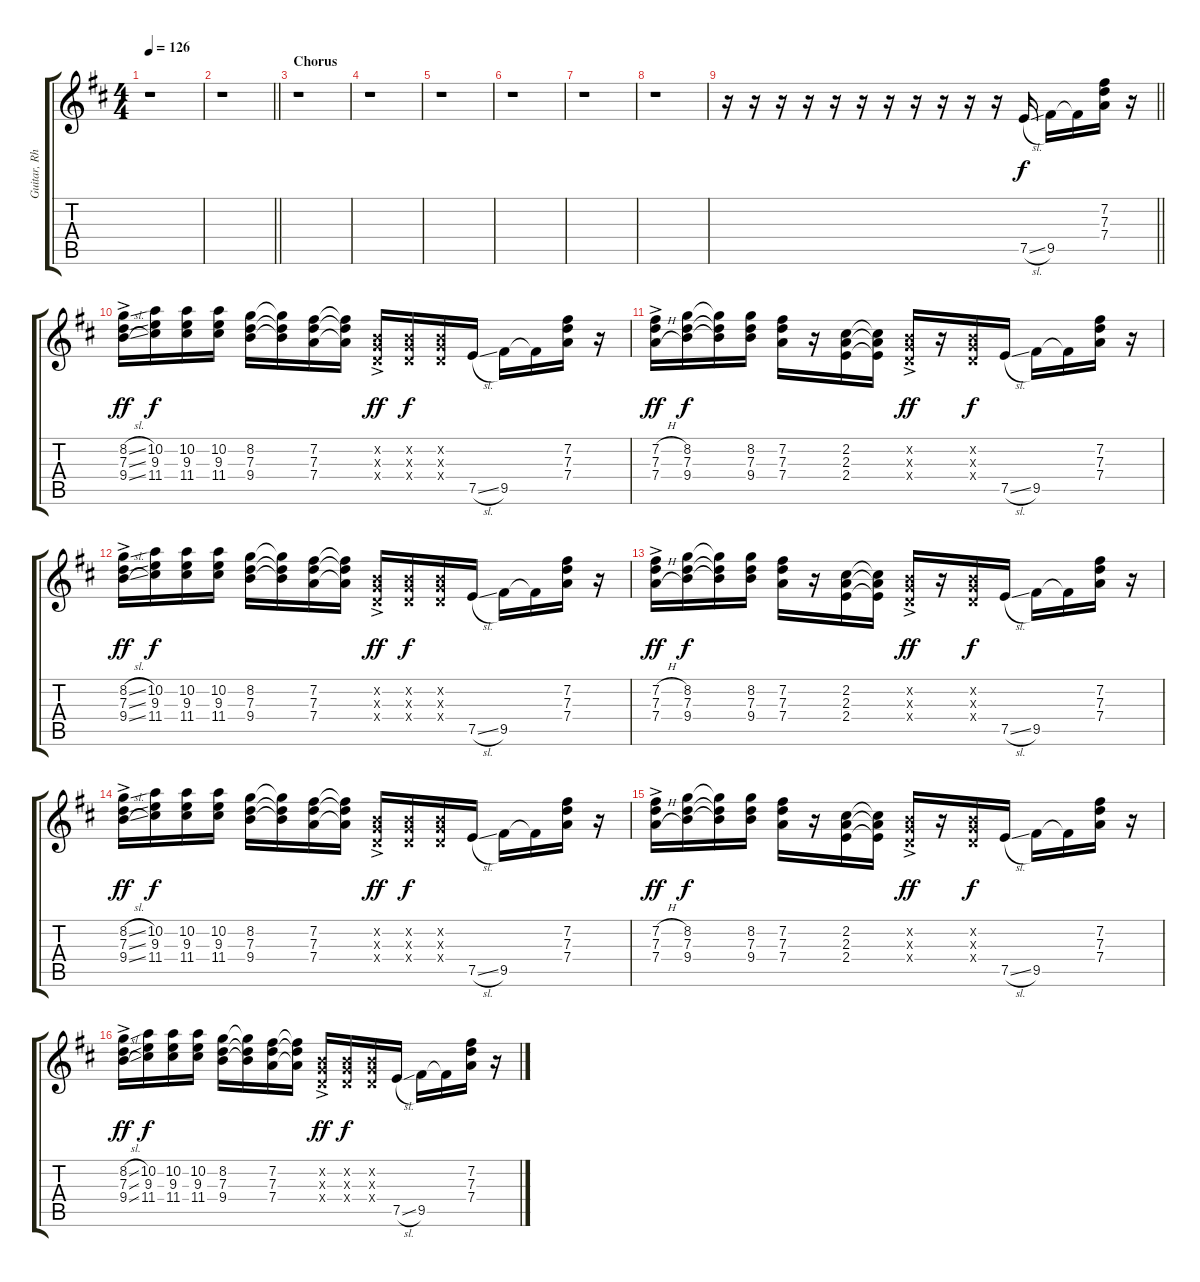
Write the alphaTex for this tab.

\track ("Guitar, Rhythm overdub" "Guitar, Rh") {instrument overdrivenguitar}
\staff {score tabs}
\tuning (E4 B3 G3 D3 A2 E2) {hide}
\ts (4 4)
\tempo 126
\clef g2
\ks d
r.1{dy f} |
\barLineRight lightlight
r.1 |
\section ("" "Chorus")
r.1 |
r.1 |
r.1 |
r.1 |
r.1 |
r.1 |
\barLineRight lightlight
r.16 r.16 r.16 r.16 r.16 r.16 r.16 r.16 r.16 r.16 r.16 7.5{sl}.16 9.5.16 9.5{t}.16 (7.2 7.3 7.4).16 r.16 |
(8.2{sl ac} 7.3{sl ac} 9.4{sl ac}).16{dy ff} (10.2 9.3 11.4).16{dy f} (10.2 9.3 11.4).16 (10.2 9.3 11.4).16 (8.2 7.3 9.4).16 (8.2{t} 7.3{t} 9.4{t}).16 (7.2 7.3 7.4).16 (7.2{t} 7.3{t} 7.4{t}).16 (0.2{ac x} 0.3{ac x} 0.4{ac x}).16{dy ff} (0.2{x} 0.3{x} 0.4{x}).16{dy f} (0.2{x} 0.3{x} 0.4{x}).16 7.5{sl}.16 9.5.16 9.5{t}.16 (7.2 7.3 7.4).16 r.16 |
(7.2{h ac} 7.3{ac} 7.4{h ac}).16{dy ff} (8.2 7.3 9.4).16{dy f} (8.2{t} 7.3{t} 9.4{t}).16 (8.2 7.3 9.4).16 (7.2 7.3 7.4).16 r.16 (2.2 2.3 2.4).16 (2.2{t} 2.3{t} 2.4{t}).16 (0.2{ac x} 0.3{ac x} 0.4{ac x}).16{dy ff} r.16 (0.2{x} 0.3{x} 0.4{x}).16{dy f} 7.5{sl}.16 9.5.16 9.5{t}.16 (7.2 7.3 7.4).16 r.16 |
(8.2{sl ac} 7.3{sl ac} 9.4{sl ac}).16{dy ff} (10.2 9.3 11.4).16{dy f} (10.2 9.3 11.4).16 (10.2 9.3 11.4).16 (8.2 7.3 9.4).16 (8.2{t} 7.3{t} 9.4{t}).16 (7.2 7.3 7.4).16 (7.2{t} 7.3{t} 7.4{t}).16 (0.2{ac x} 0.3{ac x} 0.4{ac x}).16{dy ff} (0.2{x} 0.3{x} 0.4{x}).16{dy f} (0.2{x} 0.3{x} 0.4{x}).16 7.5{sl}.16 9.5.16 9.5{t}.16 (7.2 7.3 7.4).16 r.16 |
(7.2{h ac} 7.3{ac} 7.4{h ac}).16{dy ff} (8.2 7.3 9.4).16{dy f} (8.2{t} 7.3{t} 9.4{t}).16 (8.2 7.3 9.4).16 (7.2 7.3 7.4).16 r.16 (2.2 2.3 2.4).16 (2.2{t} 2.3{t} 2.4{t}).16 (0.2{ac x} 0.3{ac x} 0.4{ac x}).16{dy ff} r.16 (0.2{x} 0.3{x} 0.4{x}).16{dy f} 7.5{sl}.16 9.5.16 9.5{t}.16 (7.2 7.3 7.4).16 r.16 |
(8.2{sl ac} 7.3{sl ac} 9.4{sl ac}).16{dy ff} (10.2 9.3 11.4).16{dy f} (10.2 9.3 11.4).16 (10.2 9.3 11.4).16 (8.2 7.3 9.4).16 (8.2{t} 7.3{t} 9.4{t}).16 (7.2 7.3 7.4).16 (7.2{t} 7.3{t} 7.4{t}).16 (0.2{ac x} 0.3{ac x} 0.4{ac x}).16{dy ff} (0.2{x} 0.3{x} 0.4{x}).16{dy f} (0.2{x} 0.3{x} 0.4{x}).16 7.5{sl}.16 9.5.16 9.5{t}.16 (7.2 7.3 7.4).16 r.16 |
(7.2{h ac} 7.3{ac} 7.4{h ac}).16{dy ff} (8.2 7.3 9.4).16{dy f} (8.2{t} 7.3{t} 9.4{t}).16 (8.2 7.3 9.4).16 (7.2 7.3 7.4).16 r.16 (2.2 2.3 2.4).16 (2.2{t} 2.3{t} 2.4{t}).16 (0.2{ac x} 0.3{ac x} 0.4{ac x}).16{dy ff} r.16 (0.2{x} 0.3{x} 0.4{x}).16{dy f} 7.5{sl}.16 9.5.16 9.5{t}.16 (7.2 7.3 7.4).16 r.16 |
(8.2{sl ac} 7.3{sl ac} 9.4{sl ac}).16{dy ff} (10.2 9.3 11.4).16{dy f} (10.2 9.3 11.4).16 (10.2 9.3 11.4).16 (8.2 7.3 9.4).16 (8.2{t} 7.3{t} 9.4{t}).16 (7.2 7.3 7.4).16 (7.2{t} 7.3{t} 7.4{t}).16 (0.2{ac x} 0.3{ac x} 0.4{ac x}).16{dy ff} (0.2{x} 0.3{x} 0.4{x}).16{dy f} (0.2{x} 0.3{x} 0.4{x}).16 7.5{sl}.16 9.5.16 9.5{t}.16 (7.2 7.3 7.4).16 r.16
